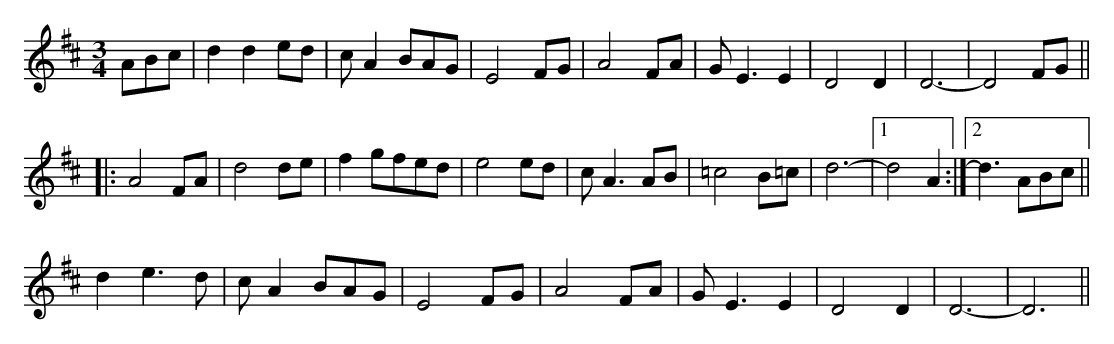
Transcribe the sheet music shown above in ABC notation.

X:1
M:3/4
K:D
ABc|d2 d2 ed|cA2 BAG|E4 FG|A4 FA|GE3 E2|D4 D2|D6-|D4 FG||
|:A4 FA|d4 de|f2 gfed|e4 ed|cA3 AB|=c4 B=c|d6-|1 d4 A2 :|2 d3 ABc||
d2 e3d|cA2 BAG|E4 FG|A4 FA|GE3 E2|D4 D2|D6-|D6||
